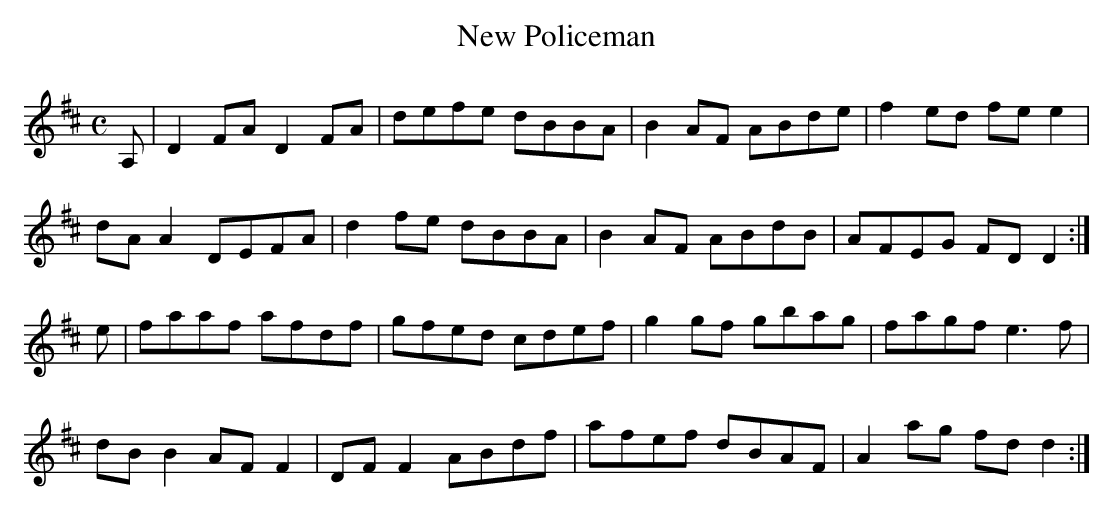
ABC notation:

X:1
T:New Policeman
M:C
L:1/8
K:D Major
A,|D2FA D2FA|defe dBBA|B2AF ABde|f2ed fee2|!
dAA2 DEFA|d2fe dBBA|B2AF ABdB|AFEG FDD2:|!
e|faaf afdf|gfed cdef|g2gf gbag|fagf e3f|!
dBB2 AFF2|DFF2 ABdf|afef dBAF|A2ag fdd2:|!
